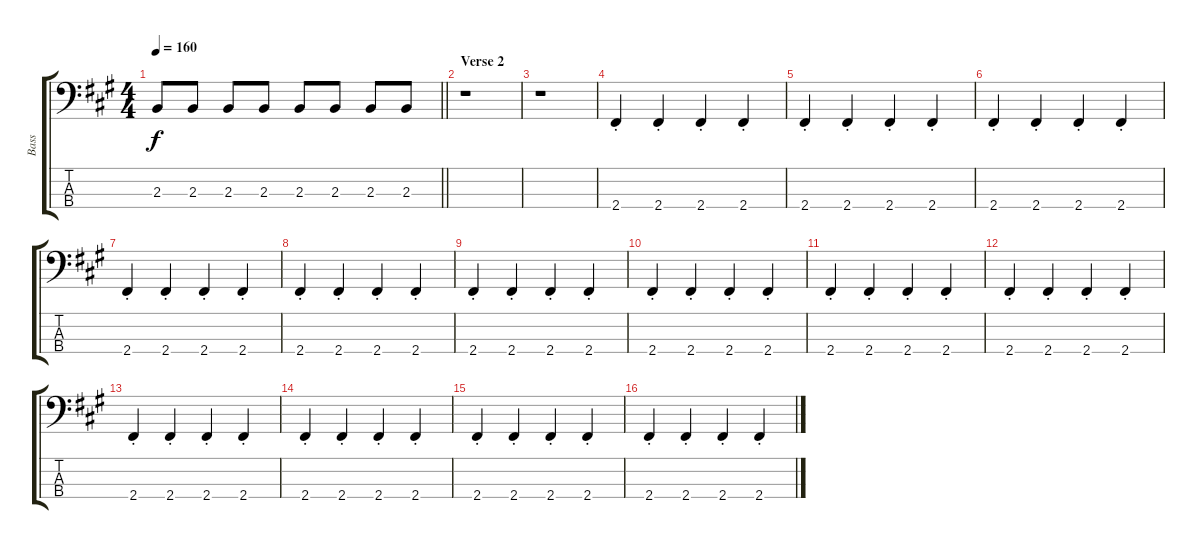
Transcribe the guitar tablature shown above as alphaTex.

\track ("Bass" "Bass") {instrument electricbasspick}
\staff {score tabs}
\tuning (G2 D2 A1 E1) {hide}
\ts (4 4)
\tempo 160
\clef f4
\barLineRight lightlight
\ks a
2.3.8{dy f} 2.3.8 2.3.8 2.3.8 2.3.8 2.3.8 2.3.8 2.3.8 |
\section ("" "Verse 2")
r.1 |
r.1 |
2.4{st}.4 2.4{st}.4 2.4{st}.4 2.4{st}.4 |
2.4{st}.4 2.4{st}.4 2.4{st}.4 2.4{st}.4 |
2.4{st}.4 2.4{st}.4 2.4{st}.4 2.4{st}.4 |
2.4{st}.4 2.4{st}.4 2.4{st}.4 2.4{st}.4 |
2.4{st}.4 2.4{st}.4 2.4{st}.4 2.4{st}.4 |
2.4{st}.4 2.4{st}.4 2.4{st}.4 2.4{st}.4 |
2.4{st}.4 2.4{st}.4 2.4{st}.4 2.4{st}.4 |
2.4{st}.4 2.4{st}.4 2.4{st}.4 2.4{st}.4 |
2.4{st}.4 2.4{st}.4 2.4{st}.4 2.4{st}.4 |
2.4{st}.4 2.4{st}.4 2.4{st}.4 2.4{st}.4 |
2.4{st}.4 2.4{st}.4 2.4{st}.4 2.4{st}.4 |
2.4{st}.4 2.4{st}.4 2.4{st}.4 2.4{st}.4 |
2.4{st}.4 2.4{st}.4 2.4{st}.4 2.4{st}.4
